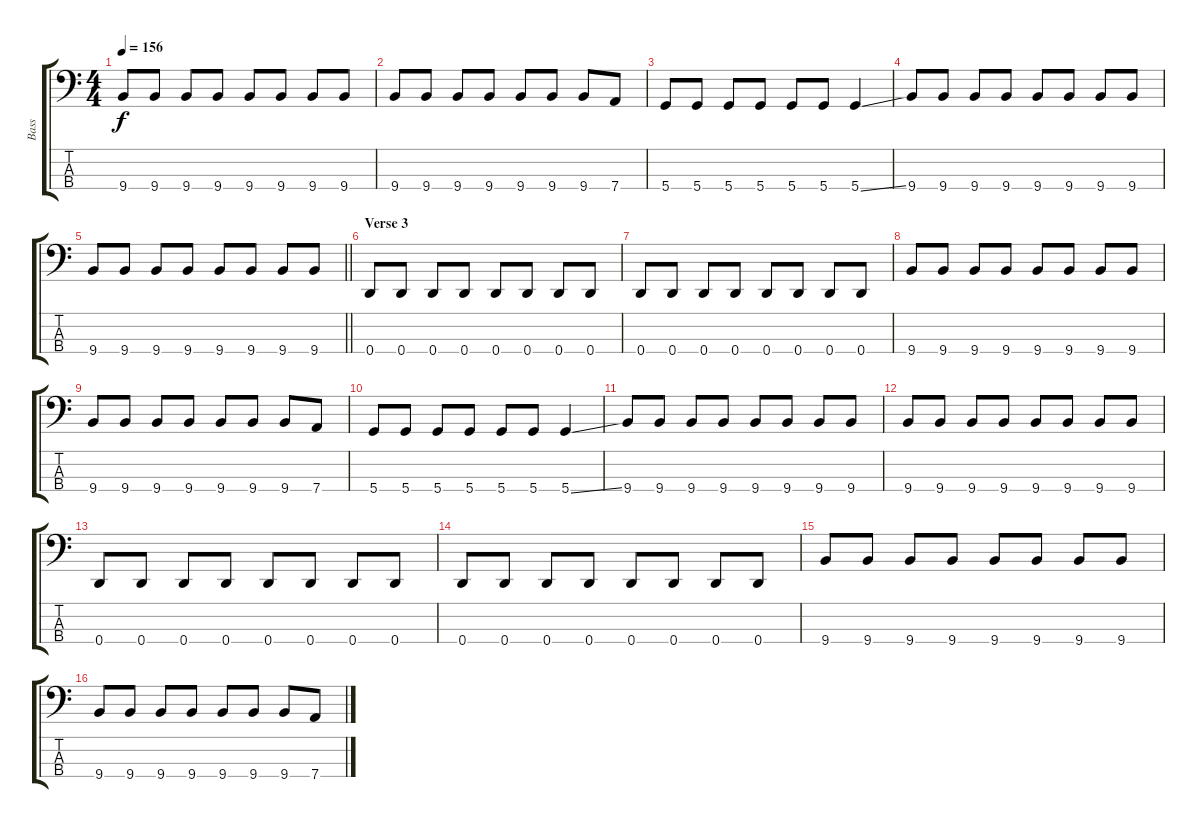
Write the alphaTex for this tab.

\track ("Bass" "Bass") {instrument electricbassfinger}
\staff {score tabs}
\tuning (G2 D2 A1 D1) {hide}
\ts (4 4)
\tempo 156
\clef f4
\ks c
9.4.8{dy f} 9.4.8 9.4.8 9.4.8 9.4.8 9.4.8 9.4.8 9.4.8 |
9.4.8 9.4.8 9.4.8 9.4.8 9.4.8 9.4.8 9.4.8 7.4.8 |
5.4.8 5.4.8 5.4.8 5.4.8 5.4.8 5.4.8 5.4{ss}.4 |
9.4.8 9.4.8 9.4.8 9.4.8 9.4.8 9.4.8 9.4.8 9.4.8 |
\barLineRight lightlight
9.4.8 9.4.8 9.4.8 9.4.8 9.4.8 9.4.8 9.4.8 9.4.8 |
\section ("" "Verse 3")
0.4.8 0.4.8 0.4.8 0.4.8 0.4.8 0.4.8 0.4.8 0.4.8 |
0.4.8 0.4.8 0.4.8 0.4.8 0.4.8 0.4.8 0.4.8 0.4.8 |
9.4.8 9.4.8 9.4.8 9.4.8 9.4.8 9.4.8 9.4.8 9.4.8 |
9.4.8 9.4.8 9.4.8 9.4.8 9.4.8 9.4.8 9.4.8 7.4.8 |
5.4.8 5.4.8 5.4.8 5.4.8 5.4.8 5.4.8 5.4{ss}.4 |
9.4.8 9.4.8 9.4.8 9.4.8 9.4.8 9.4.8 9.4.8 9.4.8 |
9.4.8 9.4.8 9.4.8 9.4.8 9.4.8 9.4.8 9.4.8 9.4.8 |
0.4.8 0.4.8 0.4.8 0.4.8 0.4.8 0.4.8 0.4.8 0.4.8 |
0.4.8 0.4.8 0.4.8 0.4.8 0.4.8 0.4.8 0.4.8 0.4.8 |
9.4.8 9.4.8 9.4.8 9.4.8 9.4.8 9.4.8 9.4.8 9.4.8 |
9.4.8 9.4.8 9.4.8 9.4.8 9.4.8 9.4.8 9.4.8 7.4.8
